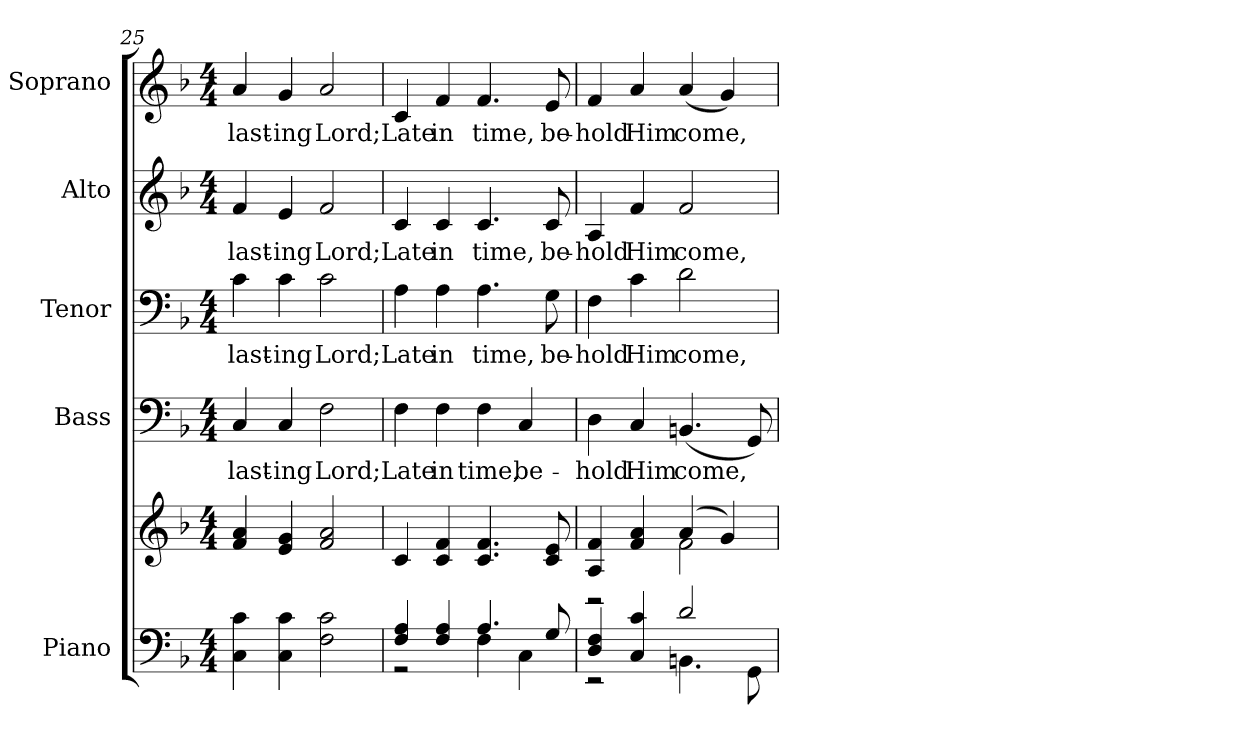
**kern	**kern	**kern	**text	**kern	**text	**kern	**text	**kern	**text
*part5	*part5	*part4	*part4	*part3	*part3	*part2	*part2	*part1	*part1
*staff6	*staff5	*staff4	*staff4	*staff3	*staff3	*staff2	*staff2	*staff1	*staff1
*I"Piano	*	*I"Bass	*	*I"Tenor	*	*I"Alto	*	*I"Soprano	*
*I'Pno.	*	*I'B.	*	*I'T.	*	*I'A.	*	*I'S.	*
!!LO:PB:g=z
*clefF4	*clefG2	*clefF4	*	*clefF4	*	*clefG2	*	*clefG2	*
*k[b-]	*k[b-]	*k[b-]	*	*k[b-]	*	*k[b-]	*	*k[b-]	*
*F:	*F:	*F:	*	*F:	*	*F:	*	*F:	*
*M4/4	*M4/4	*M4/4	*	*M4/4	*	*M4/4	*	*M4/4	*
=25	=25	=25	=25	=25	=25	=25	=25	=25	=25
!	!	!	!LO:LY:b:color=#000000	!	!	!	!	!	!
!	!	!	!	!	!LO:LY:b:color=#000000	!	!	!	!
!	!	!	!	!	!	!	!LO:LY:b:color=#000000	!	!
!	!	!	!	!	!	!	!	!	!LO:LY:b:color=#000000
4Ci\ 4ci	4fi/ 4ai	4Ci/	-last-	4ci\	-last-	4fi/	-last-	4ai/	-last-
!	!	!	!LO:LY:b:color=#000000	!	!	!	!	!	!
!	!	!	!	!	!LO:LY:b:color=#000000	!	!	!	!
!	!	!	!	!	!	!	!LO:LY:b:color=#000000	!	!
!	!	!	!	!	!	!	!	!	!LO:LY:b:color=#000000
4Ci\ 4ci	4ei/ 4gi	4Ci/	-ing	4ci\	-ing	4ei/	-ing	4gi/	-ing
!	!	!	!LO:LY:b:color=#000000	!	!	!	!	!	!
!	!	!	!	!	!LO:LY:b:color=#000000	!	!	!	!
!	!	!	!	!	!	!	!LO:LY:b:color=#000000	!	!
!	!	!	!	!	!	!	!	!	!LO:LY:b:color=#000000
2Fi\ 2ci	2fi/ 2ai	2Fi\	Lord;	2ci\	Lord;	2fi/	Lord;	2ai/	Lord;
=26	=26	=26	=26	=26	=26	=26	=26	=26	=26
*^	*	*	*	*	*	*	*	*	*
!	!	!	!	!LO:LY:b:color=#000000	!	!	!	!	!	!
!	!	!	!	!	!	!LO:LY:b:color=#000000	!	!	!	!
!	!	!	!	!	!	!	!	!LO:LY:b:color=#000000	!	!
!	!	!	!	!	!	!	!	!	!	!LO:LY:b:color=#000000
4Fi/ 4Ai	2r	4ci/	4Fi\	Late	4Ai\	Late	4ci/	Late	4ci/	Late
!	!	!	!	!LO:LY:b:color=#000000	!	!	!	!	!	!
!	!	!	!	!	!	!LO:LY:b:color=#000000	!	!	!	!
!	!	!	!	!	!	!	!	!LO:LY:b:color=#000000	!	!
!	!	!	!	!	!	!	!	!	!	!LO:LY:b:color=#000000
4Fi/ 4Ai	.	4ci/ 4fi	4Fi\	in	4Ai\	in	4ci/	in	4fi/	in
!	!	!	!	!LO:LY:b:color=#000000	!	!	!	!	!	!
!	!	!	!	!	!	!LO:LY:b:color=#000000	!	!	!	!
!	!	!	!	!	!	!	!	!LO:LY:b:color=#000000	!	!
!	!	!	!	!	!	!	!	!	!	!LO:LY:b:color=#000000
4.Ai/	4Fi\	4.ci/ 4.fi	4Fi\	time,	4.Ai\	time,	4.ci/	time,	4.fi/	time,
!	!	!	!	!LO:LY:b:color=#000000	!	!	!	!	!	!
.	4Ci\	.	4Ci/	be-	.	.	.	.	.	.
!	!	!	!	!	!	!LO:LY:b:color=#000000	!	!	!	!
!	!	!	!	!	!	!	!	!LO:LY:b:color=#000000	!	!
!	!	!	!	!	!	!	!	!	!	!LO:LY:b:color=#000000
8Gi/	.	8ci/ 8ei	.	.	8Gi\	be-	8ci/	be-	8ei/	be-
!!LO:PB:g=z
=27	=27	=27	=27	=27	=27	=27	=27	=27	=27	=27
*	*	*^	*	*	*	*	*	*	*	*
!	!	!	!	!	!LO:LY:b:color=#000000	!	!	!	!	!	!
!	!	!	!	!	!	!	!LO:LY:b:color=#000000	!	!	!	!
!	!	!	!	!	!	!	!	!	!LO:LY:b:color=#000000	!	!
!	!	!	!	!	!	!	!	!	!	!	!LO:LY:b:color=#000000
4Di/ 4Fi	2r	4Ai/ 4fi	2r	4Di\	-hold	4Fi\	-hold	4Ai/	-hold	4fi/	-hold
!	!	!	!	!	!LO:LY:b:color=#000000	!	!	!	!	!	!
!	!	!	!	!	!	!	!LO:LY:b:color=#000000	!	!	!	!
!	!	!	!	!	!	!	!	!	!LO:LY:b:color=#000000	!	!
!	!	!	!	!	!	!	!	!	!	!	!LO:LY:b:color=#000000
4Ci/ 4ci	.	4fi/ 4ai	.	4Ci/	Him	4ci\	Him	4fi/	Him	4ai/	Him
!	!	!	!	!	!LO:LY:b:color=#000000	!	!	!	!	!	!
!	!	!	!	!	!	!	!LO:LY:b:color=#000000	!	!	!	!
!	!	!	!	!	!	!	!	!	!LO:LY:b:color=#000000	!	!
!	!	!	!	!	!	!	!	!	!	!	!LO:LY:b:color=#000000
2di/	4.BBni\	(4ai/	2fi\	(4.BBni/	come,	2di\	come,	2fi/	come,	(4ai/	come,
.	.	4gi/)	.	.	.	.	.	.	.	4gi/)	.
.	8GGi\	.	.	8GGi/)	.	.	.	.	.	.	.
*v	*v	*	*	*	*	*	*	*	*	*	*
*	*v	*v	*	*	*	*	*	*	*	*
=	=	=	=	=	=	=	=	=	=
*-	*-	*-	*-	*-	*-	*-	*-	*-	*-
